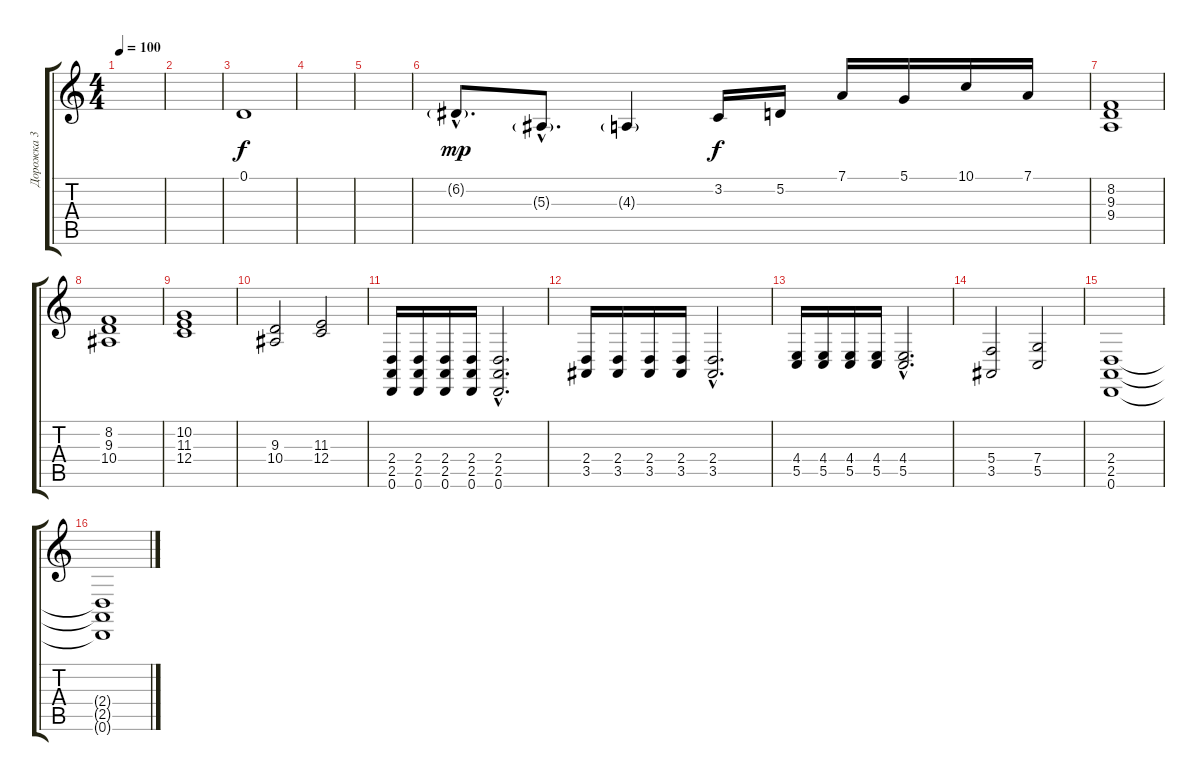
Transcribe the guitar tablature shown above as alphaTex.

\track ("Дорожка 3" "Дорожка 3") {instrument lead2sawtooth}
\staff {score tabs}
\tuning (D4 A3 F3 C3 G2 D2) {hide}
\ts (4 4)
\tempo 100
\clef g2
\ks c
|
|
0.1.1 |
|
|
6.2{g hac}.8{d dy mp} 5.3{g hac}.8{d} 4.3{g}.4 3.2.16{dy f} 5.2.16 7.1.16 5.1.16 10.1.16 7.1.16 |
(8.2 9.3 9.4).1 |
(8.2 9.3 10.4).1 |
(10.2 11.3 12.4).1 |
(9.3 10.4).2 (11.3 12.4).2 |
(2.4 2.5 0.6).16 (2.4 2.5 0.6).16 (2.4 2.5 0.6).16 (2.4 2.5 0.6).16 (2.4{hac} 2.5{hac} 0.6{hac}).2{d} |
(2.4 3.5).16 (2.4 3.5).16 (2.4 3.5).16 (2.4 3.5).16 (2.4{hac} 3.5{hac}).2{d} |
(4.4 5.5).16 (4.4 5.5).16 (4.4 5.5).16 (4.4 5.5).16 (4.4{hac} 5.5{hac}).2{d} |
(5.4 3.5).2 (7.4 5.5).2 |
(2.4 2.5 0.6).1 |
(2.4{t} 2.5{t} 0.6{t}).1
